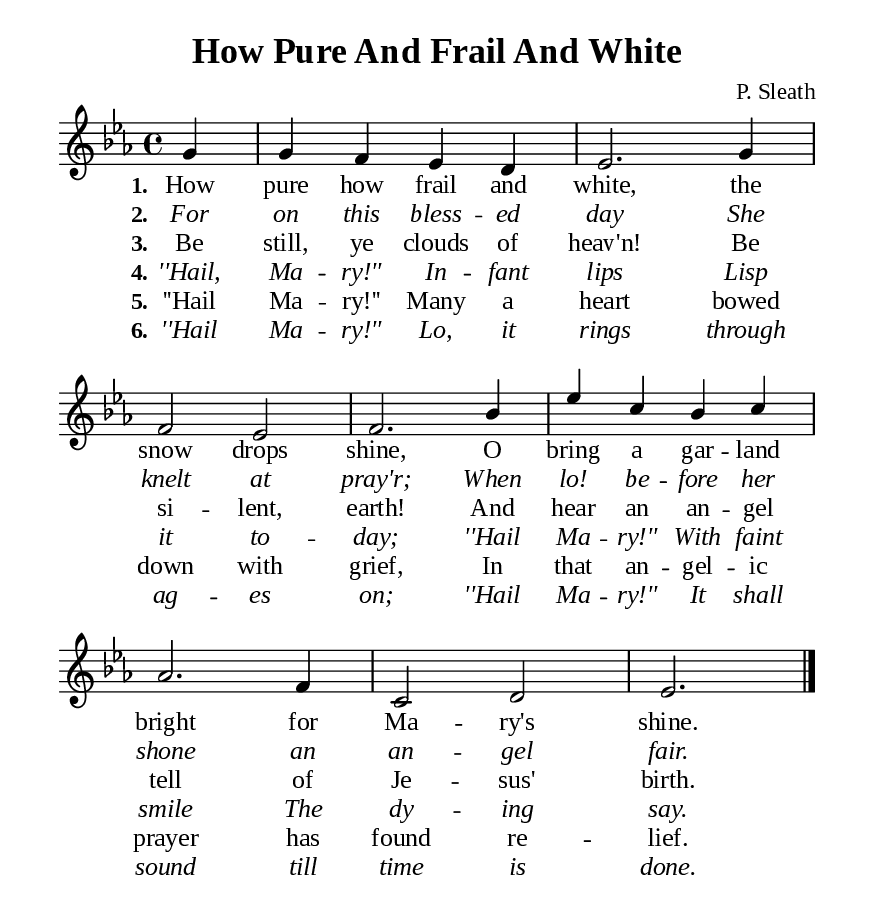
\version "2.18.2"

\header {
  title = "How Pure And Frail And White"
  composer = "P. Sleath"
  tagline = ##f
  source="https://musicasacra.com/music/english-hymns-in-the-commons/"
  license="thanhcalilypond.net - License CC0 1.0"
}

global= {
  \key ees \major
  \time 4/4
  \override Score.BarNumber.break-visibility = ##(#f #f #f)
  \override Lyrics.LyricSpace.minimum-distance = #3.0
}

\paper {
  #(set-paper-size "a5")
  top-margin = 10\mm
  bottom-margin = 10\mm
  left-margin = 10\mm
  right-margin = 10\mm
  indent = #0
  #(define fonts
	 (make-pango-font-tree "Liberation Serif"
	 		       "Liberation Serif"
			       "Liberation Serif"
			       (/ 20 20)))
  system-system-spacing = #'((basic-distance . 3) (padding . 3))
}

printItalic = \with {
  \override LyricText.font-shape = #'italic
}

% Verse music
musicVerseSoprano = \relative c'' {
                  \partial 4 g4 |
  %{	01	%} g f ees d |
  %{	02	%} ees2. g4 |
  %{	03	%} f2 ees |
  %{	04	%} f2. bes4 |
  %{	05	%} ees c bes c |
  %{	06	%} aes2. f4 |
  %{	07	%} c2 d |
                    ees2. \bar "|."
}

% Verse lyrics
verseOne = \lyricmode {
  \set stanza = #"1."
  How pure how frail and white, the snow drops shine,
  O bring a gar -- land bright for Ma -- ry's shine.
}

verseTwo = \lyricmode {
  \set stanza = #"2."
  For on this bless -- ed day She knelt at pray'r;
  When lo! be -- fore her shone an an -- gel fair.
}

verseThree = \lyricmode {
  \set stanza = #"3."
  Be still, ye clouds of heav'n!
  Be si -- lent, earth! And hear an an -- gel tell of Je -- sus' birth.
}

verseFour = \lyricmode {
  \set stanza = #"4."
  ''Hail, Ma -- ry!'' In -- fant lips
  Lisp it to -- day; ''Hail Ma -- ry!''
  With faint smile The dy -- ing say.
}

verseFive = \lyricmode {
  \set stanza = #"5."
  ''Hail Ma -- ry!'' Many a heart bowed down with grief,
  In that an -- gel -- ic prayer has found re -- lief.
}

verseSix = \lyricmode {
  \set stanza = #"6."
  ''Hail Ma -- ry!'' Lo, it rings through ag -- es on;
  ''Hail Ma -- ry!'' It shall sound till time is done.
}

% Layout
\score {
    \new ChoirStaff <<
      \new Staff <<
        \clef "treble"
        \new Voice = "sopranos" { \global \stemUp \slurUp \musicVerseSoprano }
      >>
      \new Lyrics \lyricsto sopranos \verseOne
      \new Lyrics \printItalic \lyricsto sopranos \verseTwo
      \new Lyrics \lyricsto sopranos \verseThree
      \new Lyrics \printItalic \lyricsto sopranos \verseFour
      \new Lyrics \lyricsto sopranos \verseFive
      \new Lyrics \printItalic \lyricsto sopranos \verseSix
    >>
}
